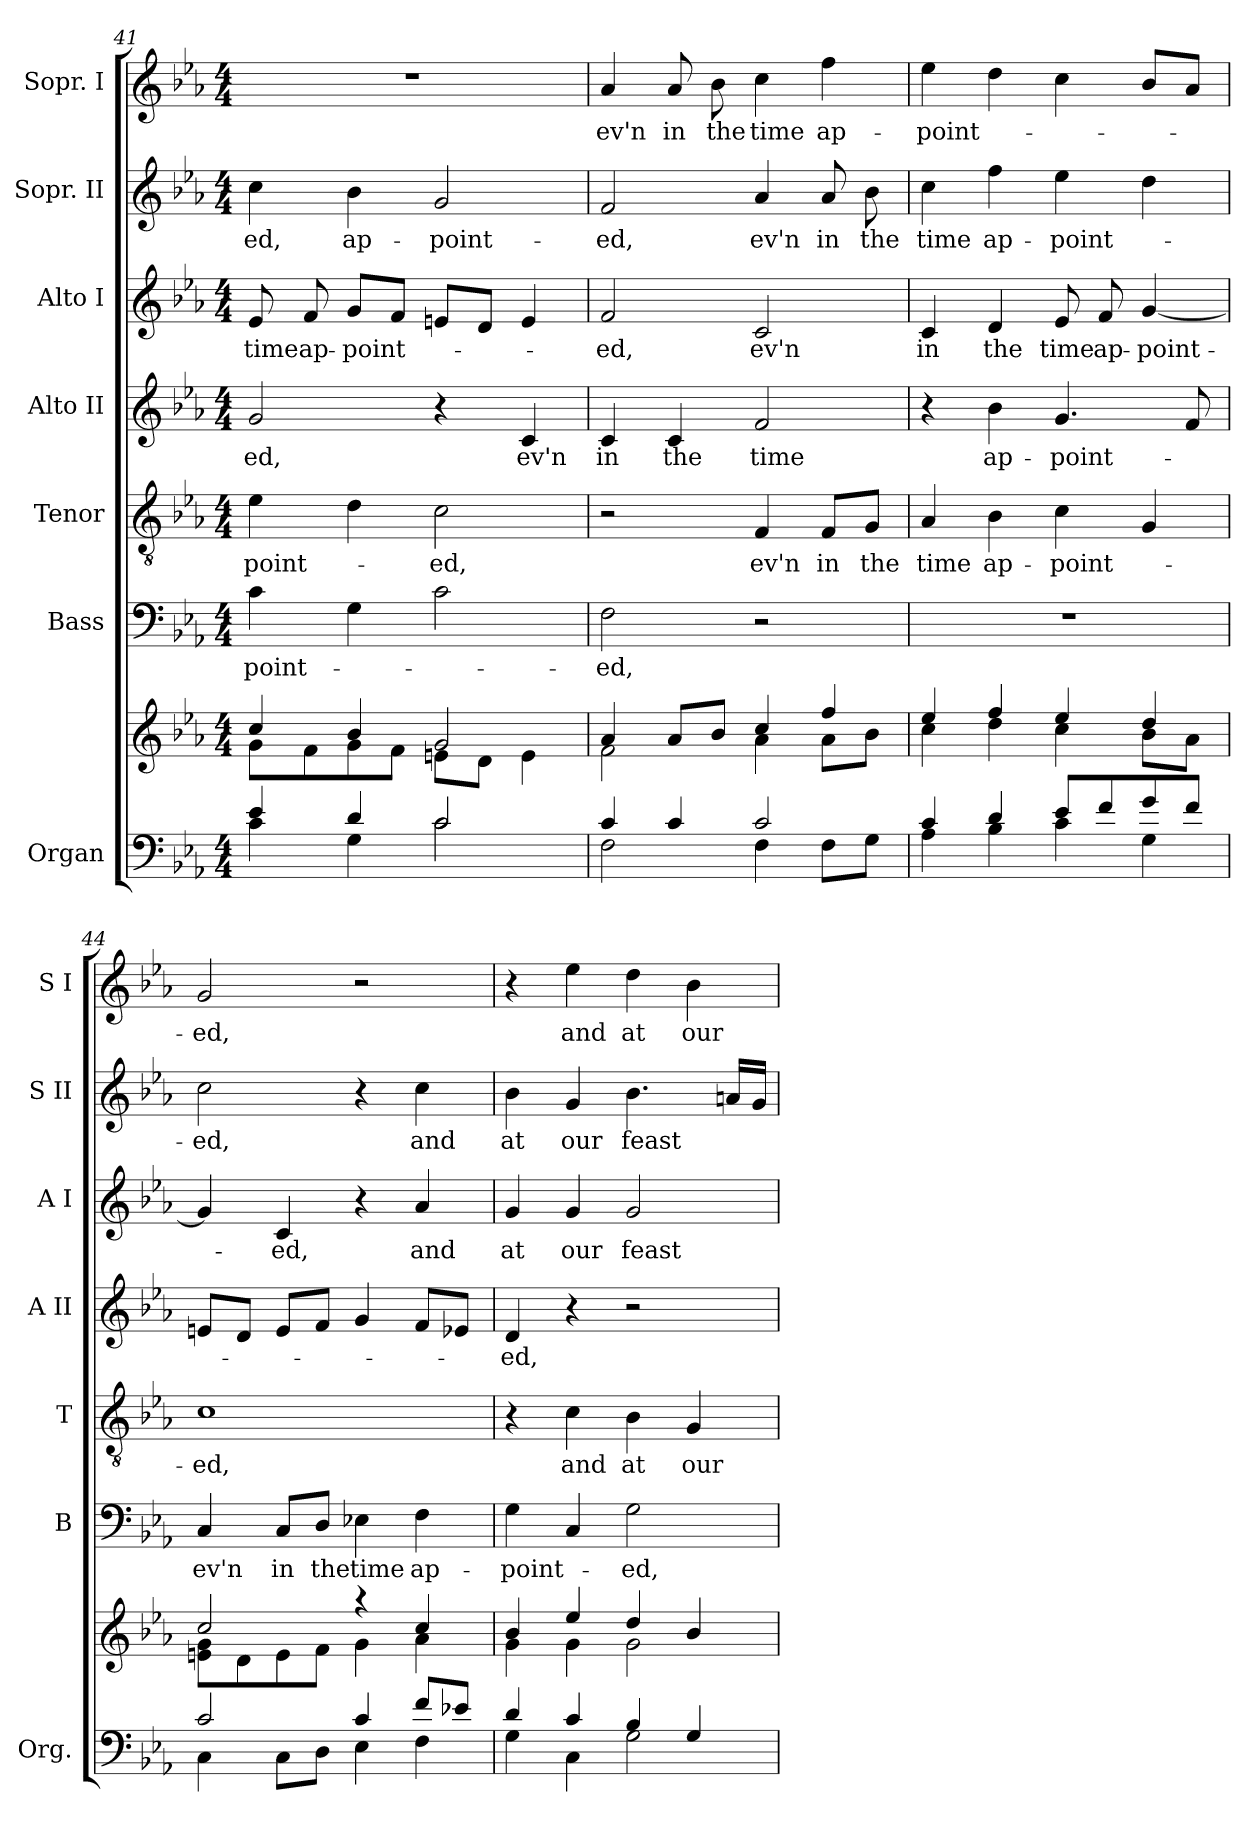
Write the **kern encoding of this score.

**kern	**kern	**kern	**text	**kern	**text	**kern	**text	**kern	**text	**kern	**text	**kern	**text
*part7	*part7	*part6	*part6	*part5	*part5	*part4	*part4	*part3	*part3	*part2	*part2	*part1	*part1
*staff8	*staff7	*staff6	*staff6	*staff5	*staff5	*staff4	*staff4	*staff3	*staff3	*staff2	*staff2	*staff1	*staff1
*I"Organ	*	*I"Bass	*	*I"Tenor	*	*I"Alto II	*	*I"Alto I	*	*I"Sopr. II	*	*I"Sopr. I	*
*I'Org.	*	*I'B	*	*I'T	*	*I'A II	*	*I'A I	*	*I'S II	*	*I'S I	*
!!LO:PB:g=z
*clefF4	*clefG2	*clefF4	*	*clefGv2	*	*clefG2	*	*clefG2	*	*clefG2	*	*clefG2	*
*k[b-e-a-]	*k[b-e-a-]	*k[b-e-a-]	*	*k[b-e-a-]	*	*k[b-e-a-]	*	*k[b-e-a-]	*	*k[b-e-a-]	*	*k[b-e-a-]	*
*E-:	*E-:	*E-:	*	*E-:	*	*E-:	*	*E-:	*	*E-:	*	*E-:	*
*M4/4	*M4/4	*M4/4	*	*M4/4	*	*M4/4	*	*M4/4	*	*M4/4	*	*M4/4	*
=41	=41	=41	=41	=41	=41	=41	=41	=41	=41	=41	=41	=41	=41
*^	*^	*	*	*	*	*	*	*	*	*	*	*	*
4e-!/	4c!\	4cc!/	8g!\L	4c\	-point-	4e-\	-point-	2g/	-ed,	8e-/	time	4cc\	-ed,	1r	.
.	.	.	8f!\	.	.	.	.	.	.	8f/	ap-	.	.	.	.
4d!/	4G!\	4b-!/	8g!\	4G\	.	4d\	.	.	.	8g/L	-point-	4b-\	ap-	.	.
.	.	.	8f!\J	.	.	.	.	.	.	8f/J	.	.	.	.	.
2c!/	2c!\	2g!/	8en!\L	2c\	.	2c\	-ed,	4r	.	8en/L	.	2g/	-point-	.	.
.	.	.	8d!\J	.	.	.	.	.	.	8d/J	.	.	.	.	.
.	.	.	4e!\	.	.	.	.	4c/	ev'n	4e/	.	.	.	.	.
=42	=42	=42	=42	=42	=42	=42	=42	=42	=42	=42	=42	=42	=42	=42	=42
4c!/	2F!\	4a-!/	2f!\	2F\	-ed,	2r	.	4c/	in	2f/	-ed,	2f/	-ed,	4a-/	ev'n
4c!/	.	8a-!/L	.	.	.	.	.	4c/	the	.	.	.	.	8a-/	in
.	.	8b-!/J	.	.	.	.	.	.	.	.	.	.	.	8b-\	the
2c!/	4F!\	4cc!/	4a-!\	2r	.	4F/	ev'n	2f/	time	2c/	ev'n	4a-/	ev'n	4cc\	time
.	8F!\L	4ff!/	8a-!\L	.	.	8F/L	in	.	.	.	.	8a-/	in	4ff\	ap-
.	8G!\J	.	8b-!\J	.	.	8G/J	the	.	.	.	.	8b-\	the	.	.
=43	=43	=43	=43	=43	=43	=43	=43	=43	=43	=43	=43	=43	=43	=43	=43
4c!/	4A-!\	4ee-!/	4cc!\	1r	.	4A-/	time	4r	.	4c/	in	4cc\	time	4ee-\	-point-
4d!/	4B-!\	4ff!/	4dd!\	.	.	4B-\	ap-	4b-\	ap-	4d/	the	4ff\	ap-	4dd\	.
8e-!/L	4c!\	4ee-!/	4cc!\	.	.	4c\	-point-	4.g/	-point-	8e-/	time	4ee-\	-point-	4cc\	.
8f!/	.	.	.	.	.	.	.	.	.	8f/	ap-	.	.	.	.
8g!/	4G!\	4dd!/	8b-!\L	.	.	4G/	.	.	.	[4g/	-point-	4dd\	.	8b-/L	.
8f!/J	.	.	8a-!\J	.	.	.	.	8f/	.	.	.	.	.	8a-/J	.
=44	=44	=44	=44	=44	=44	=44	=44	=44	=44	=44	=44	=44	=44	=44	=44
2c!/	4C!\	2cc!/	8en!\ 8g!\L	4C/	ev'n	1c	-ed,	8en/L	.	4g/]	.	2cc\	-ed,	2g/	-ed,
.	.	.	8d!\	.	.	.	.	8d/J	.	.	.	.	.	.	.
.	8C!\L	.	8e!\	8C/L	in	.	.	8e/L	.	4c/	-ed,	.	.	.	.
.	8D!\J	.	8f!\J	8D/J	the	.	.	8f/J	.	.	.	.	.	.	.
4c!/	4E-!\	4raa	4g!\	4E-X\	time	.	.	4g/	.	4r	.	4r	.	2r	.
8f!/L	4F!\	4cc!/	4a-!\	4F\	ap-	.	.	8f/L	.	4a-/	and	4cc\	and	.	.
8e-X!/J	.	.	.	.	.	.	.	8e-X/J	.	.	.	.	.	.	.
!!LO:LB:g=z
=45	=45	=45	=45	=45	=45	=45	=45	=45	=45	=45	=45	=45	=45	=45	=45
4d!/	4G!\	4b-!/	4g!\	4G\	-point-	4r	.	4d/	-ed,	4g/	at	4b-\	at	4r	.
4c!/	4C!\	4ee-!/	4g!\	4C/	.	4c\	and	4r	.	4g/	our	4g/	our	4ee-\	and
4B-!/	2G!\	4dd!/	2g!\	2G\	-ed,	4B-\	at	2r	.	2g/	feast	4.b-\	feast	4dd\	at
4G!/	.	4b-!/	.	.	.	4G/	our	.	.	.	.	.	.	4b-\	our
.	.	.	.	.	.	.	.	.	.	.	.	16an/LL	.	.	.
.	.	.	.	.	.	.	.	.	.	.	.	16g/JJ	.	.	.
*v	*v	*	*	*	*	*	*	*	*	*	*	*	*	*	*
*	*v	*v	*	*	*	*	*	*	*	*	*	*	*	*
=	=	=	=	=	=	=	=	=	=	=	=	=	=
*-	*-	*-	*-	*-	*-	*-	*-	*-	*-	*-	*-	*-	*-
